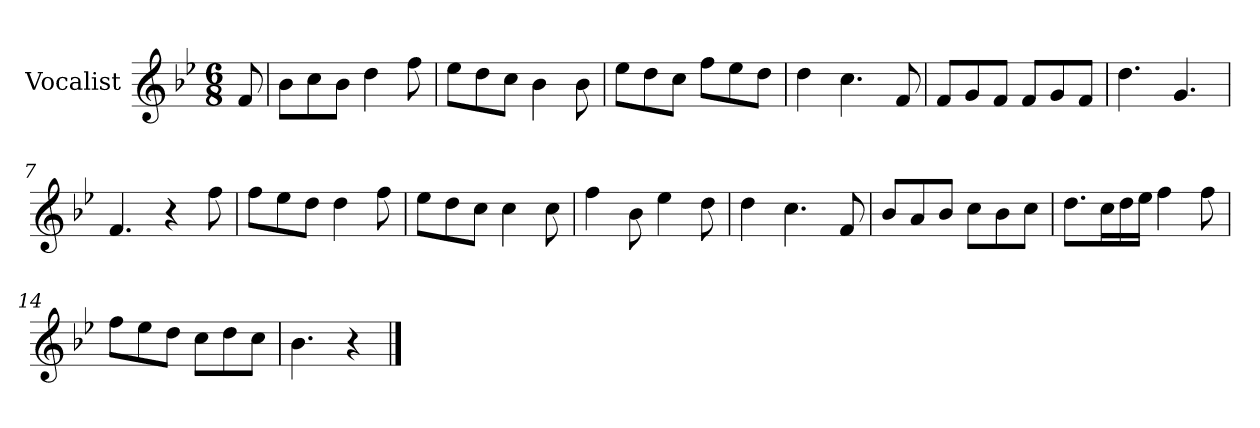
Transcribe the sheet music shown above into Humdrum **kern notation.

**kern
*part1
*staff1
*I"Vocalist
*k[b-e-]
*B-:
*M6/8
=
8f
=1
8b-L
8cc
8b-J
4dd
8ff
=2
8ee-L
8dd
8ccJ
4b-
8b-
=3
8ee-L
8dd
8ccJ
8ffL
8ee-
8ddJ
=4
4dd
4.cc
8f
=5
8fL
8g
8fJ
8fL
8g
8fJ
=6
4.dd
4.g
=7
4.f
4r
8ff
=8
8ffL
8ee-
8ddJ
4dd
8ff
=9
8ee-L
8dd
8ccJ
4cc
8cc
=10
4ff
8b-
4ee-
8dd
=11
4dd
4.cc
8f
=12
8b-L
8a
8b-J
8ccL
8b-
8ccJ
=13
8.ddL
16ccL
16dd
16ee-JJ
4ff
8ff
=14
8ffL
8ee-
8ddJ
8ccL
8dd
8ccJ
=15
4.b-
4r
==
*-
